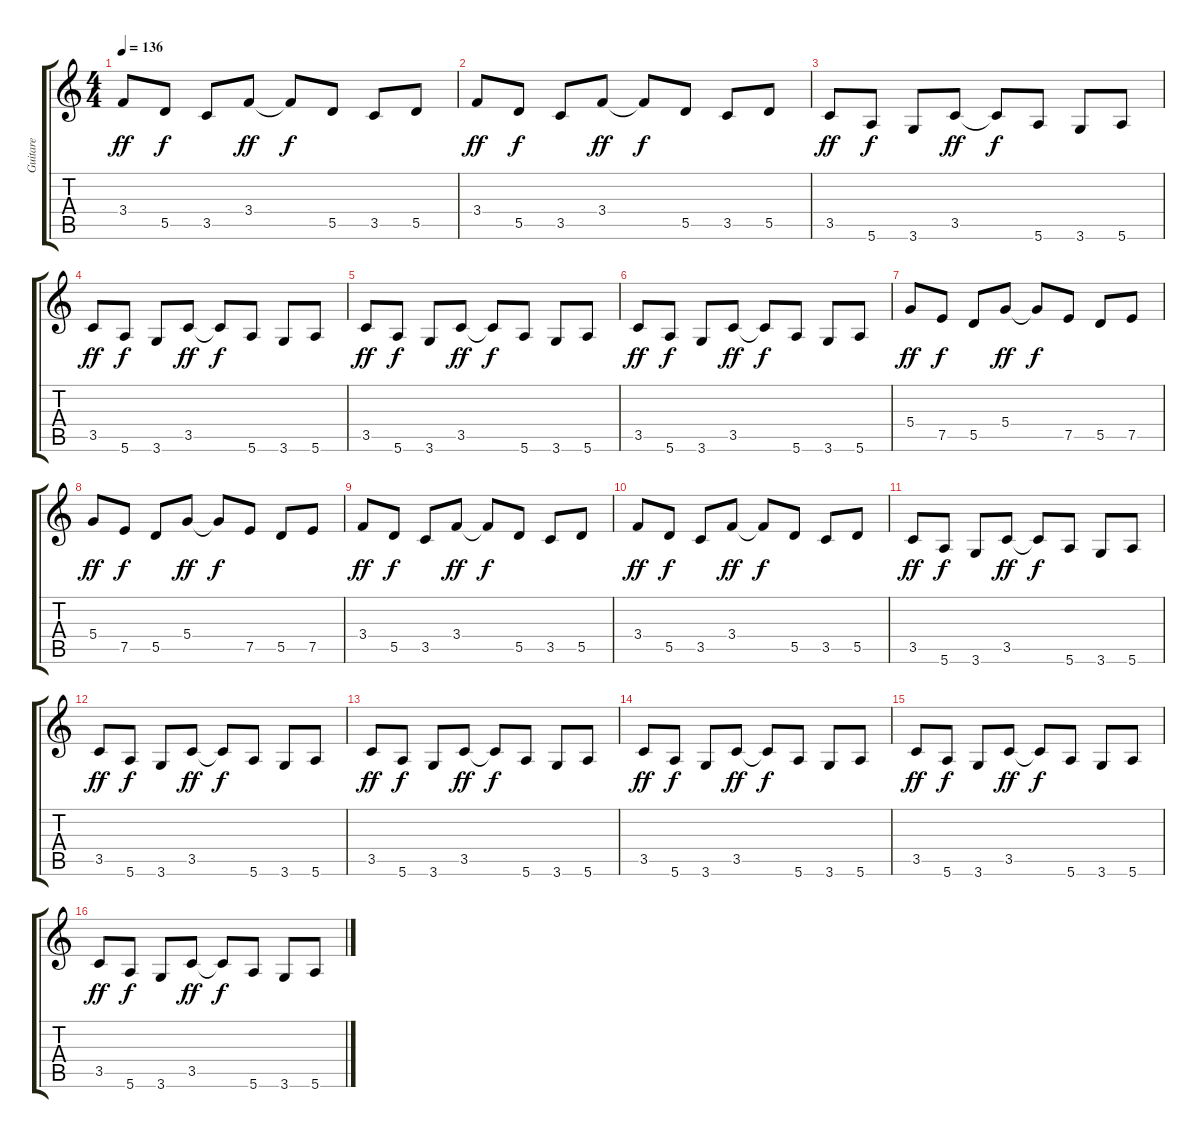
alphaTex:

\track ("Guitare" "Guitare") {instrument electricguitarjazz}
\staff {score tabs}
\tuning (E4 B3 G3 D3 A2 E2) {hide}
\ts (4 4)
\tempo 136
\clef g2
\ks c
3.4.8{dy ff} 5.5.8{dy f} 3.5.8 3.4.8{dy ff} 3.4{t}.8{dy f} 5.5.8 3.5.8 5.5.8 |
3.4.8{dy ff} 5.5.8{dy f} 3.5.8 3.4.8{dy ff} 3.4{t}.8{dy f} 5.5.8 3.5.8 5.5.8 |
3.5.8{dy ff} 5.6.8{dy f} 3.6.8 3.5.8{dy ff} 3.5{t}.8{dy f} 5.6.8 3.6.8 5.6.8 |
3.5.8{dy ff} 5.6.8{dy f} 3.6.8 3.5.8{dy ff} 3.5{t}.8{dy f} 5.6.8 3.6.8 5.6.8 |
3.5.8{dy ff} 5.6.8{dy f} 3.6.8 3.5.8{dy ff} 3.5{t}.8{dy f} 5.6.8 3.6.8 5.6.8 |
3.5.8{dy ff} 5.6.8{dy f} 3.6.8 3.5.8{dy ff} 3.5{t}.8{dy f} 5.6.8 3.6.8 5.6.8 |
5.4.8{dy ff} 7.5.8{dy f} 5.5.8 5.4.8{dy ff} 5.4{t}.8{dy f} 7.5.8 5.5.8 7.5.8 |
5.4.8{dy ff} 7.5.8{dy f} 5.5.8 5.4.8{dy ff} 5.4{t}.8{dy f} 7.5.8 5.5.8 7.5.8 |
3.4.8{dy ff} 5.5.8{dy f} 3.5.8 3.4.8{dy ff} 3.4{t}.8{dy f} 5.5.8 3.5.8 5.5.8 |
3.4.8{dy ff} 5.5.8{dy f} 3.5.8 3.4.8{dy ff} 3.4{t}.8{dy f} 5.5.8 3.5.8 5.5.8 |
3.5.8{dy ff} 5.6.8{dy f} 3.6.8 3.5.8{dy ff} 3.5{t}.8{dy f} 5.6.8 3.6.8 5.6.8 |
3.5.8{dy ff} 5.6.8{dy f} 3.6.8 3.5.8{dy ff} 3.5{t}.8{dy f} 5.6.8 3.6.8 5.6.8 |
3.5.8{dy ff} 5.6.8{dy f} 3.6.8 3.5.8{dy ff} 3.5{t}.8{dy f} 5.6.8 3.6.8 5.6.8 |
3.5.8{dy ff} 5.6.8{dy f} 3.6.8 3.5.8{dy ff} 3.5{t}.8{dy f} 5.6.8 3.6.8 5.6.8 |
3.5.8{dy ff} 5.6.8{dy f} 3.6.8 3.5.8{dy ff} 3.5{t}.8{dy f} 5.6.8 3.6.8 5.6.8 |
3.5.8{dy ff} 5.6.8{dy f} 3.6.8 3.5.8{dy ff} 3.5{t}.8{dy f} 5.6.8 3.6.8 5.6.8
